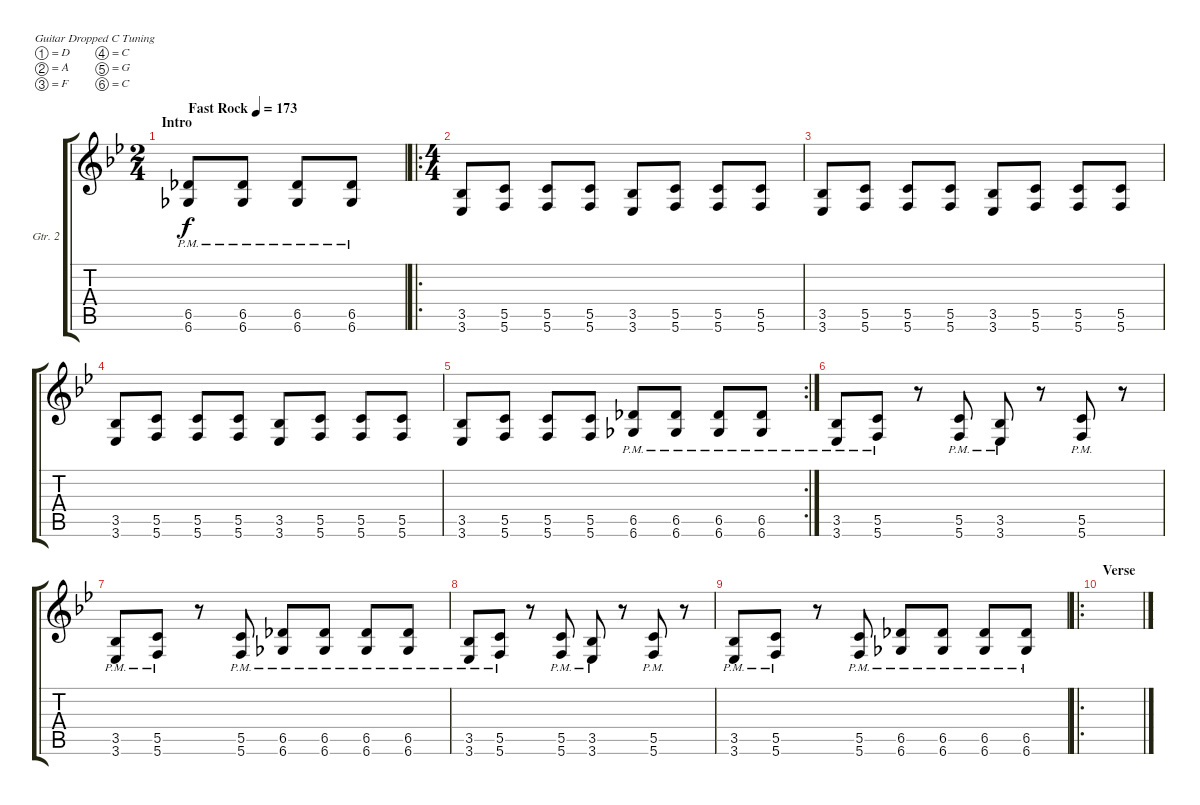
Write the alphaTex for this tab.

\defaultSystemsLayout 4
\bracketExtendMode groupsimilarinstruments
\firstSystemTrackNameOrientation horizontal
\otherSystemsTrackNameOrientation horizontal
\track ("Electric Guitar" "Gtr. 2") {instrument distortionguitar}
\staff {score tabs}
\tuning (D4 A3 F3 C3 G2 C2)
\ts (2 4)
\section ("" "Intro")
\tempo (173 "Fast Rock")
\clef g2
\ks bb
(6.5{pm} 6.6{pm}).8{dy f instrument distortionguitar} (6.5{pm} 6.6{pm}).8 (6.5{pm} 6.6{pm}).8 (6.5{pm} 6.6{pm}).8 |
\ro
\ts (4 4)
(3.5 3.6).8 (5.5 5.6).8 (5.5 5.6).8 (5.5 5.6).8 (3.5 3.6).8 (5.5 5.6).8 (5.5 5.6).8 (5.5 5.6).8 |
(3.5 3.6).8 (5.5 5.6).8 (5.5 5.6).8 (5.5 5.6).8 (3.5 3.6).8 (5.5 5.6).8 (5.5 5.6).8 (5.5 5.6).8 |
(3.5 3.6).8 (5.5 5.6).8 (5.5 5.6).8 (5.5 5.6).8 (3.5 3.6).8 (5.5 5.6).8 (5.5 5.6).8 (5.5 5.6).8 |
\rc 2
(3.5 3.6).8 (5.5 5.6).8 (5.5 5.6).8 (5.5 5.6).8 (6.5{pm} 6.6{pm}).8 (6.5{pm} 6.6{pm}).8 (6.5{pm} 6.6{pm}).8 (6.5{pm} 6.6{pm}).8 |
(3.6{pm} 3.5{pm}).8 (5.6{pm} 5.5{pm}).8 r.8 (5.6{pm} 5.5{pm}).8 (3.6{pm} 3.5{pm}).8 r.8 (5.6{pm} 5.5{pm}).8 r.8 |
(3.6{pm} 3.5{pm}).8 (5.6{pm} 5.5{pm}).8 r.8 (5.6{pm} 5.5{pm}).8 (6.6{pm} 6.5{pm}).8 (6.5{pm} 6.6{pm}).8 (6.6{pm} 6.5{pm}).8 (6.5{pm} 6.6{pm}).8 |
(3.6{pm} 3.5{pm}).8 (5.6{pm} 5.5{pm}).8 r.8 (5.6{pm} 5.5{pm}).8 (3.6{pm} 3.5{pm}).8 r.8 (5.6{pm} 5.5{pm}).8 r.8 |
(3.6{pm} 3.5{pm}).8 (5.6{pm} 5.5{pm}).8 r.8 (5.6{pm} 5.5{pm}).8 (6.6{pm} 6.5{pm}).8 (6.5{pm} 6.6{pm}).8 (6.6{pm} 6.5{pm}).8 (6.5{pm} 6.6{pm}).8 |
\ro
\section ("" "Verse")
